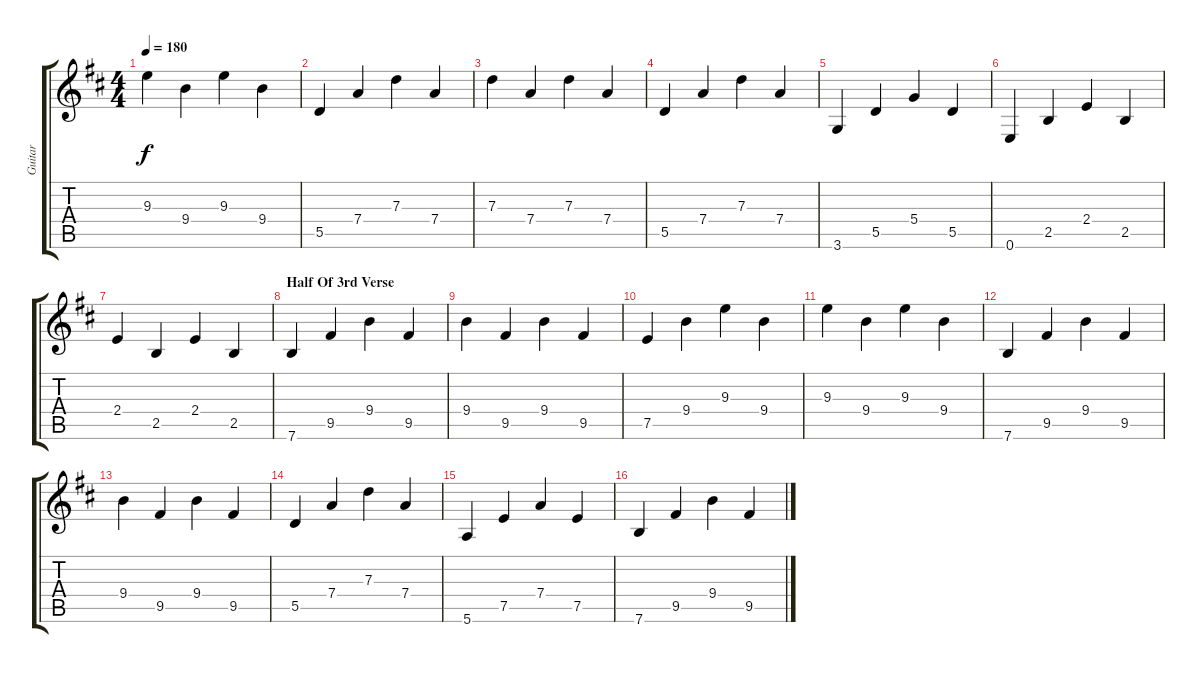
\track ("Guitar" "Guitar") {instrument overdrivenguitar}
\staff {score tabs}
\tuning (E4 B3 G3 D3 A2 E2) {hide}
\ts (4 4)
\tempo 180
\clef g2
\ks d
9.3.4{dy f} 9.4.4 9.3.4 9.4.4 |
5.5.4 7.4.4 7.3.4 7.4.4 |
7.3.4 7.4.4 7.3.4 7.4.4 |
5.5.4 7.4.4 7.3.4 7.4.4 |
3.6.4 5.5.4 5.4.4 5.5.4 |
0.6.4 2.5.4 2.4.4 2.5.4 |
2.4.4 2.5.4 2.4.4 2.5.4 |
\section ("" "Half Of 3rd Verse")
7.6.4{volume 10 instrument electricguitarjazz} 9.5.4 9.4.4 9.5.4 |
9.4.4 9.5.4 9.4.4 9.5.4 |
7.5.4 9.4.4 9.3.4 9.4.4 |
9.3.4 9.4.4 9.3.4 9.4.4 |
7.6.4 9.5.4 9.4.4 9.5.4 |
9.4.4 9.5.4 9.4.4 9.5.4 |
5.5.4 7.4.4 7.3.4 7.4.4 |
5.6.4 7.5.4 7.4.4 7.5.4 |
7.6.4{instrument electricguitarjazz} 9.5.4 9.4.4 9.5.4
